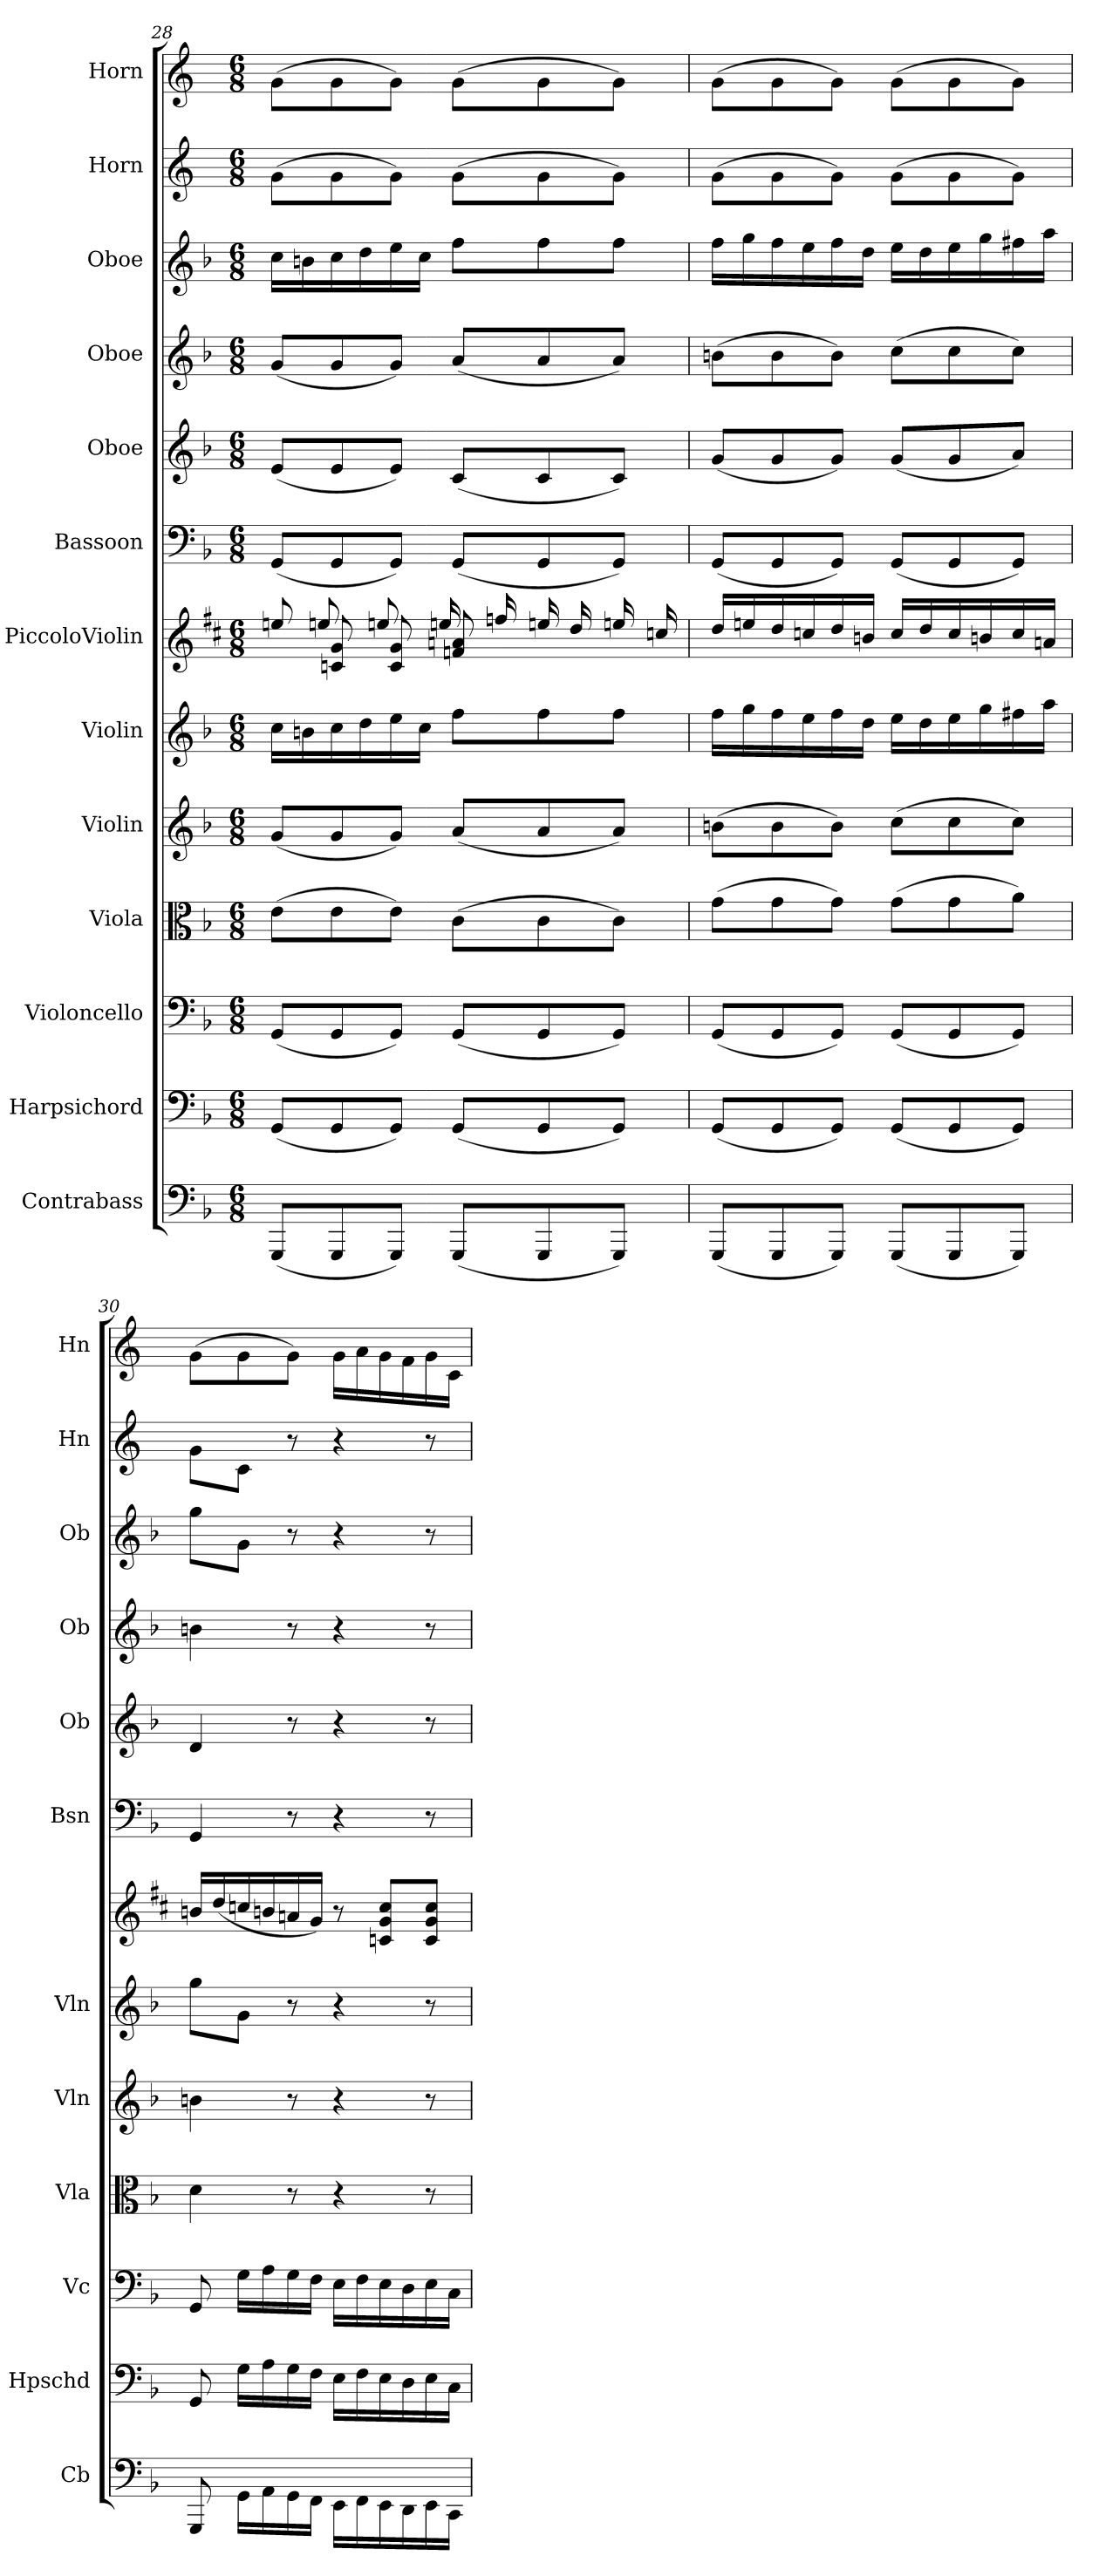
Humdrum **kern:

**kern	**kern	**kern	**kern	**kern	**kern	**kern	**kern	**kern	**kern	**kern	**kern	**kern
*part13	*part12	*part11	*part10	*part9	*part8	*part7	*part6	*part5	*part4	*part3	*part2	*part1
*staff13	*staff12	*staff11	*staff10	*staff9	*staff8	*staff7	*staff6	*staff5	*staff4	*staff3	*staff2	*staff1
*I"Contrabass	*I"Harpsichord	*I"Violoncello	*I"Viola	*I"Violin	*I"Violin	*I"PiccoloViolin	*I"Bassoon	*I"Oboe	*I"Oboe	*I"Oboe	*I"Horn	*I"Horn
*I'Cb	*I'Hpschd	*I'Vc	*I'Vla	*I'Vln	*I'Vln	*	*I'Bsn	*I'Ob	*I'Ob	*I'Ob	*I'Hn	*I'Hn
*clefF4	*clefF4	*clefF4	*clefC3	*clefG2	*clefG2	*clefG2	*clefF4	*clefG2	*clefG2	*clefG2	*clefG2	*clefG2
*k[b-]	*k[b-]	*k[b-]	*k[b-]	*k[b-]	*k[b-]	*k[f#c#]	*k[b-]	*k[b-]	*k[b-]	*k[b-]	*k[]	*k[]
*M6/8	*M6/8	*M6/8	*M6/8	*M6/8	*M6/8	*M6/8	*M6/8	*M6/8	*M6/8	*M6/8	*M6/8	*M6/8
=28	=28	=28	=28	=28	=28	=28	=28	=28	=28	=28	=28	=28
*	*	*	*	*	*	*^	*	*	*	*	*	*
(8GGG/L	(8GG/L	(8GG/L	(8e\L	(8g/L	16cc\LL	8een/	8ryy	(8GG/L	(8e/L	(8g/L	16cc\LL	(8g\L	(8g\L
.	.	.	.	.	16bn\	.	.	.	.	.	16bn\	.	.
8GGG/	8GG/	8GG/	8e\	8g/	16cc\	8cn/ 8g/	8een/	8GG/	8e/	8g/	16cc\	8g\	8g\
.	.	.	.	.	16dd\	.	.	.	.	.	16dd\	.	.
8GGG/J)	8GG/J)	8GG/J)	8e\J)	8g/J)	16ee\	8c/ 8g/	8een/	8GG/J)	8e/J)	8g/J)	16ee\	8g\J)	8g\J)
.	.	.	.	.	16cc\JJ	.	.	.	.	.	16cc\JJ	.	.
(8GGG/L	(8GG/L	(8GG/L	(8c\L	(8a/L	8ff\L	8fn/ 8an/	16een/	(8GG/L	(8c/L	(8a/L	8ff\L	(8g\L	(8g\L
.	.	.	.	.	.	.	16ffn/	.	.	.	.	.	.
8GGG/	8GG/	8GG/	8c\	8a/	8ff\	16een/	4ryy	8GG/	8c/	8a/	8ff\	8g\	8g\
.	.	.	.	.	.	16dd/	.	.	.	.	.	.	.
8GGG/J)	8GG/J)	8GG/J)	8c\J)	8a/J)	8ff\J	16een/	.	8GG/J)	8c/J)	8a/J)	8ff\J	8g\J)	8g\J)
.	.	.	.	.	.	16ccn/	.	.	.	.	.	.	.
*	*	*	*	*	*	*v	*v	*	*	*	*	*	*
=29	=29	=29	=29	=29	=29	=29	=29	=29	=29	=29	=29	=29
(8GGG/L	(8GG/L	(8GG/L	(8g\L	(8bn\L	16ff\LL	16dd/LL	(8GG/L	(8g/L	(8bn\L	16ff\LL	(8g\L	(8g\L
.	.	.	.	.	16gg\	16een/	.	.	.	16gg\	.	.
8GGG/	8GG/	8GG/	8g\	8b\	16ff\	16dd/	8GG/	8g/	8b\	16ff\	8g\	8g\
.	.	.	.	.	16ee\	16ccn/	.	.	.	16ee\	.	.
8GGG/J)	8GG/J)	8GG/J)	8g\J)	8b\J)	16ff\	16dd/	8GG/J)	8g/J)	8b\J)	16ff\	8g\J)	8g\J)
.	.	.	.	.	16dd\JJ	16bn/JJ	.	.	.	16dd\JJ	.	.
(8GGG/L	(8GG/L	(8GG/L	(8g\L	(8cc\L	16ee\LL	16cc/LL	(8GG/L	(8g/L	(8cc\L	16ee\LL	(8g\L	(8g\L
.	.	.	.	.	16dd\	16dd/	.	.	.	16dd\	.	.
8GGG/	8GG/	8GG/	8g\	8cc\	16ee\	16cc/	8GG/	8g/	8cc\	16ee\	8g\	8g\
.	.	.	.	.	16gg\	16bn/	.	.	.	16gg\	.	.
8GGG/J)	8GG/J)	8GG/J)	8a\J)	8cc\J)	16ff#X\	16cc/	8GG/J)	8a/J)	8cc\J)	16ff#X\	8g\J)	8g\J)
.	.	.	.	.	16aa\JJ	16an/JJ	.	.	.	16aa\JJ	.	.
=30	=30	=30	=30	=30	=30	=30	=30	=30	=30	=30	=30	=30
8GGG/	8GG/	8GG/	4d\	4bn\	8gg\L	16bn/LL	4GG/	4d/	4bn\	8gg\L	8g\L	(8g\L
.	.	.	.	.	.	(16dd/	.	.	.	.	.	.
16GG\LL	16G\LL	16G\LL	.	.	8g\J	16ccn/	.	.	.	8g\J	8c\J	8g\
16AA\	16A\	16A\	.	.	.	16bn/	.	.	.	.	.	.
16GG\	16G\	16G\	8r	8r	8r	16an/	8r	8r	8r	8r	8r	8g\J)
16FF\JJ	16F\JJ	16F\JJ	.	.	.	16g/JJ)	.	.	.	.	.	.
16EE\LL	16E\LL	16E\LL	4r	4r	4r	8r	4r	4r	4r	4r	4r	16g\LL
16FF\	16F\	16F\	.	.	.	.	.	.	.	.	.	16a\
16EE\	16E\	16E\	.	.	.	8cn/ 8g/ 8cc/L	.	.	.	.	.	16g\
16DD\	16D\	16D\	.	.	.	.	.	.	.	.	.	16f\
16EE\	16E\	16E\	8r	8r	8r	8c/ 8g/ 8cc/J	8r	8r	8r	8r	8r	16g\
16CC\JJ	16C\JJ	16C\JJ	.	.	.	.	.	.	.	.	.	16c\JJ
=	=	=	=	=	=	=	=	=	=	=	=	=
*-	*-	*-	*-	*-	*-	*-	*-	*-	*-	*-	*-	*-
